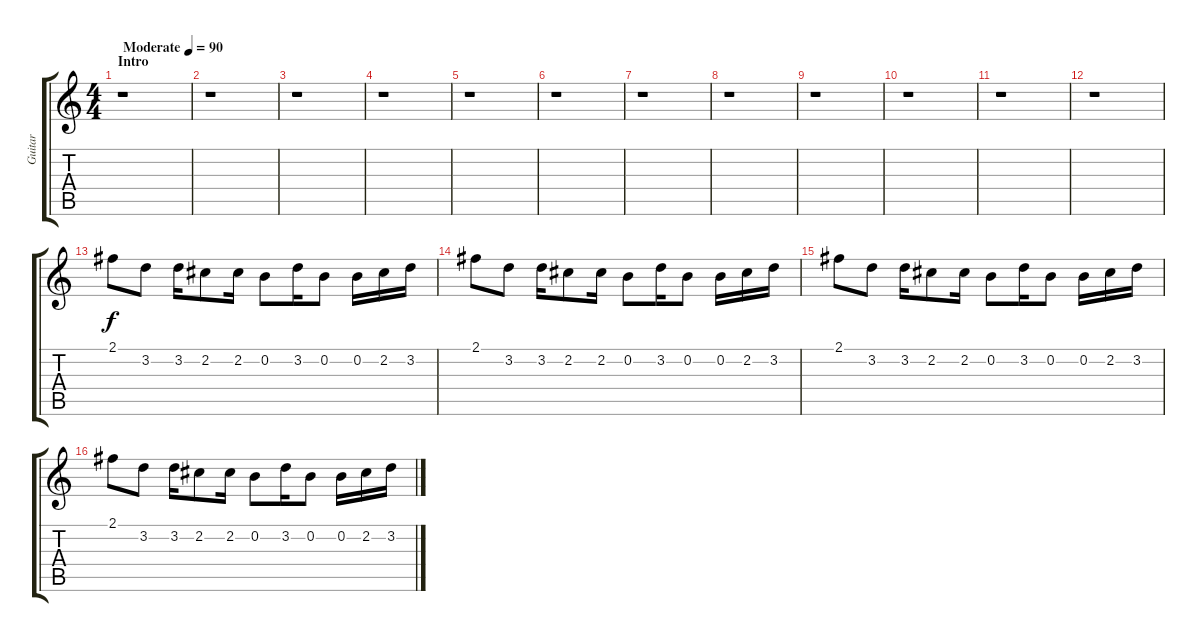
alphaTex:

\track ("Guitar" "Guitar") {instrument distortionguitar}
\staff {score tabs}
\tuning (E4 B3 G3 D3 A2 E2) {hide}
\ts (4 4)
\section ("" "Intro ")
\tempo (90 "Moderate")
\clef g2
\ks c
r.1{dy f instrument distortionguitar} |
r.1 |
r.1 |
r.1 |
r.1 |
r.1 |
r.1 |
r.1 |
r.1 |
r.1 |
r.1 |
r.1 |
2.1.8 3.2.8 3.2.16 2.2.8 2.2.16 0.2.8 3.2.16 0.2.8 0.2.16 2.2.16 3.2.16 |
2.1.8 3.2.8 3.2.16 2.2.8 2.2.16 0.2.8 3.2.16 0.2.8 0.2.16 2.2.16 3.2.16 |
2.1.8 3.2.8 3.2.16 2.2.8 2.2.16 0.2.8 3.2.16 0.2.8 0.2.16 2.2.16 3.2.16 |
2.1.8 3.2.8 3.2.16 2.2.8 2.2.16 0.2.8 3.2.16 0.2.8 0.2.16 2.2.16 3.2.16
